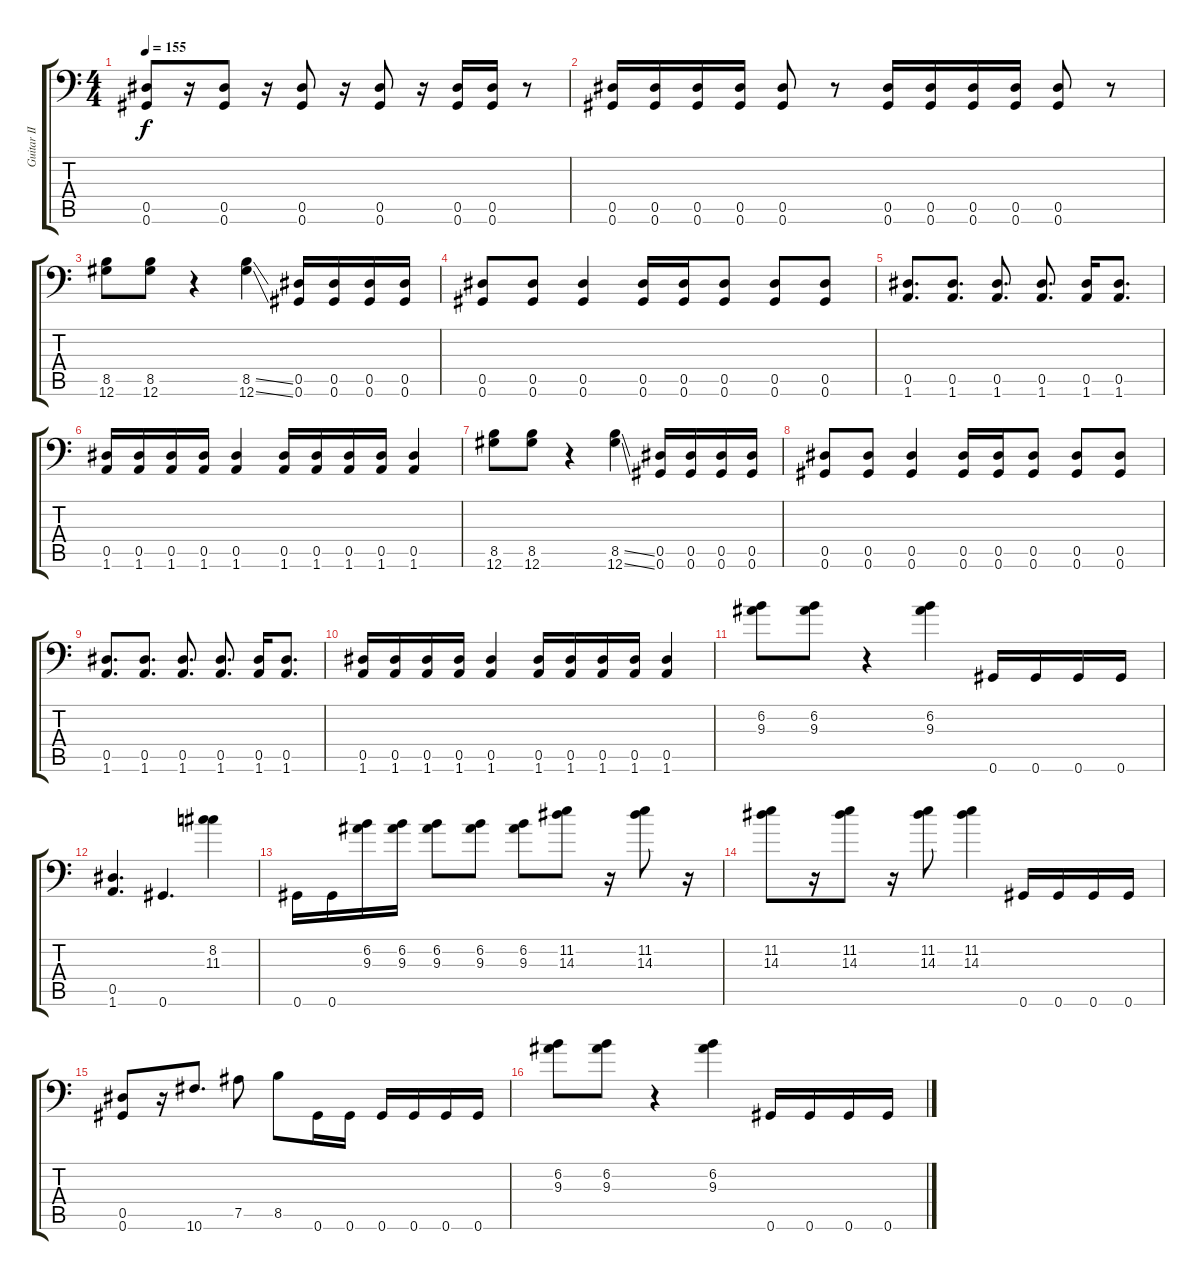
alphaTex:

\track ("Guitar II" "Guitar II") {instrument distortionguitar}
\staff {score tabs}
\tuning (Bb3 F3 Db3 Ab2 Eb2 Ab1) {hide}
\ts (4 4)
\tempo 155
\clef f4
\ks c
(0.5 0.6).8{dy f} r.16 (0.5 0.6).8 r.16 (0.5 0.6).8 r.16 (0.5 0.6).8 r.16 (0.5 0.6).16 (0.5 0.6).16 r.8 |
(0.5 0.6).16 (0.5 0.6).16 (0.5 0.6).16 (0.5 0.6).16 (0.5 0.6).8 r.8 (0.5 0.6).16 (0.5 0.6).16 (0.5 0.6).16 (0.5 0.6).16 (0.5 0.6).8 r.8 |
(8.5 12.6).8 (8.5 12.6).8 r.4 (8.5{ss} 12.6{ss}).4 (0.5 0.6).16 (0.5 0.6).16 (0.5 0.6).16 (0.5 0.6).16 |
(0.5 0.6).8 (0.5 0.6).8 (0.5 0.6).4 (0.5 0.6).16 (0.5 0.6).16 (0.5 0.6).8 (0.5 0.6).8 (0.5 0.6).8 |
(0.5 1.6).8{d} (0.5 1.6).8{d} (0.5 1.6).8{d} (0.5 1.6).8{d} (0.5 1.6).16 (0.5 1.6).8{d} |
(0.5 1.6).16 (0.5 1.6).16 (0.5 1.6).16 (0.5 1.6).16 (0.5 1.6).4 (0.5 1.6).16 (0.5 1.6).16 (0.5 1.6).16 (0.5 1.6).16 (0.5 1.6).4 |
(8.5 12.6).8 (8.5 12.6).8 r.4 (8.5{ss} 12.6{ss}).4 (0.5 0.6).16 (0.5 0.6).16 (0.5 0.6).16 (0.5 0.6).16 |
(0.5 0.6).8 (0.5 0.6).8 (0.5 0.6).4 (0.5 0.6).16 (0.5 0.6).16 (0.5 0.6).8 (0.5 0.6).8 (0.5 0.6).8 |
(0.5 1.6).8{d} (0.5 1.6).8{d} (0.5 1.6).8{d} (0.5 1.6).8{d} (0.5 1.6).16 (0.5 1.6).8{d} |
(0.5 1.6).16 (0.5 1.6).16 (0.5 1.6).16 (0.5 1.6).16 (0.5 1.6).4 (0.5 1.6).16 (0.5 1.6).16 (0.5 1.6).16 (0.5 1.6).16 (0.5 1.6).4 |
(6.2 9.3).8 (6.2 9.3).8 r.4 (6.2 9.3).4 0.6.16 0.6.16 0.6.16 0.6.16 |
(0.5 1.6).4{d} 0.6.4{d} (8.2 11.3).4 |
0.6.16 0.6.16 (6.2 9.3).16 (6.2 9.3).16 (6.2 9.3).8 (6.2 9.3).8 (6.2 9.3).8 (11.2 14.3).8 r.16 (11.2 14.3).8 r.16 |
(11.2 14.3).8 r.16 (11.2 14.3).8 r.16 (11.2 14.3).8 (11.2 14.3).4 0.6.16 0.6.16 0.6.16 0.6.16 |
(0.5 0.6).8 r.16 10.6.8{d} 7.5.8 8.5.8 0.6.16 0.6.16 0.6.16 0.6.16 0.6.16 0.6.16 |
(6.2 9.3).8 (6.2 9.3).8 r.4 (6.2 9.3).4 0.6.16 0.6.16 0.6.16 0.6.16
